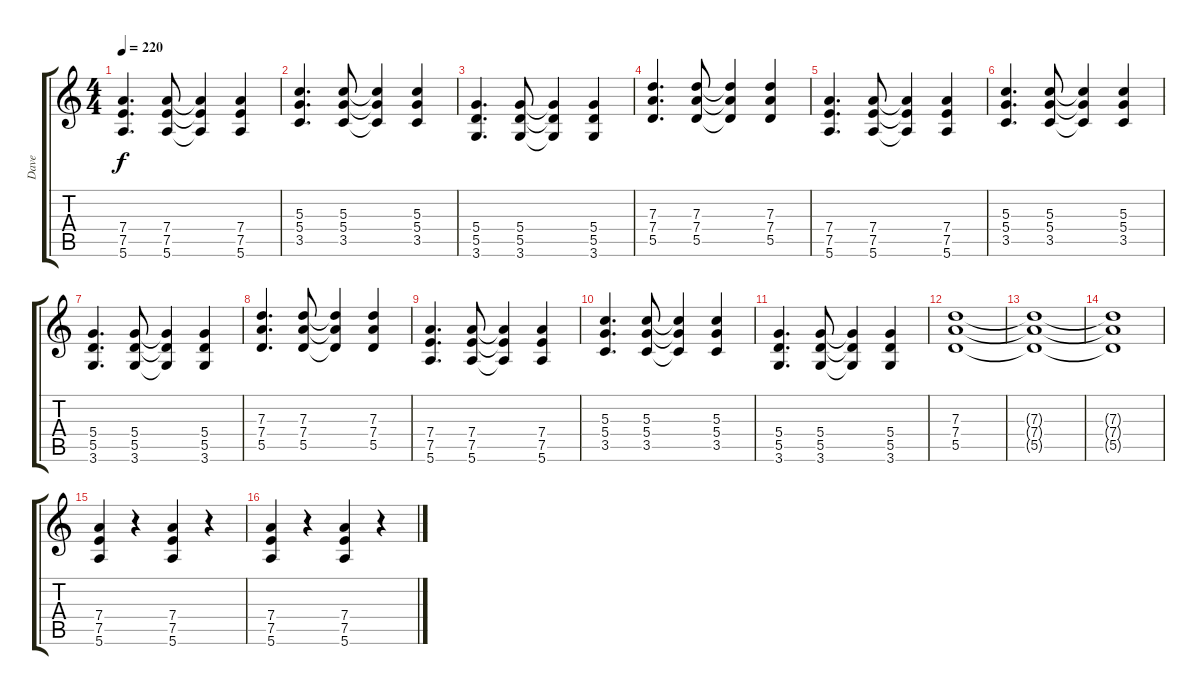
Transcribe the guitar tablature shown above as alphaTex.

\track ("Dave" "Dave") {instrument distortionguitar}
\staff {score tabs}
\tuning (E4 B3 G3 D3 A2 E2) {hide}
\ts (4 4)
\tempo 220
\clef g2
\ks c
(7.4 7.5 5.6).4{d dy f} (7.4 7.5 5.6).8 (7.4{t} 7.5{t} 5.6{t}).4 (7.4 7.5 5.6).4 |
(5.3 5.4 3.5).4{d} (5.3 5.4 3.5).8 (5.3{t} 5.4{t} 3.5{t}).4 (5.3 5.4 3.5).4 |
(5.4 5.5 3.6).4{d} (5.4 5.5 3.6).8 (5.4{t} 5.5{t} 3.6{t}).4 (5.4 5.5 3.6).4 |
(7.3 7.4 5.5).4{d} (7.3 7.4 5.5).8 (7.3{t} 7.4{t} 5.5{t}).4 (7.3 7.4 5.5).4 |
(7.4 7.5 5.6).4{d} (7.4 7.5 5.6).8 (7.4{t} 7.5{t} 5.6{t}).4 (7.4 7.5 5.6).4 |
(5.3 5.4 3.5).4{d} (5.3 5.4 3.5).8 (5.3{t} 5.4{t} 3.5{t}).4 (5.3 5.4 3.5).4 |
(5.4 5.5 3.6).4{d} (5.4 5.5 3.6).8 (5.4{t} 5.5{t} 3.6{t}).4 (5.4 5.5 3.6).4 |
(7.3 7.4 5.5).4{d} (7.3 7.4 5.5).8 (7.3{t} 7.4{t} 5.5{t}).4 (7.3 7.4 5.5).4 |
(7.4 7.5 5.6).4{d} (7.4 7.5 5.6).8 (7.4{t} 7.5{t} 5.6{t}).4 (7.4 7.5 5.6).4 |
(5.3 5.4 3.5).4{d} (5.3 5.4 3.5).8 (5.3{t} 5.4{t} 3.5{t}).4 (5.3 5.4 3.5).4 |
(5.4 5.5 3.6).4{d} (5.4 5.5 3.6).8 (5.4{t} 5.5{t} 3.6{t}).4 (5.4 5.5 3.6).4 |
(7.3 7.4 5.5).1 |
(7.3{t} 7.4{t} 5.5{t}).1 |
(7.3{t} 7.4{t} 5.5{t}).1 |
(7.4 7.5 5.6).4 r.4 (7.4 7.5 5.6).4 r.4 |
(7.4 7.5 5.6).4 r.4 (7.4 7.5 5.6).4 r.4
